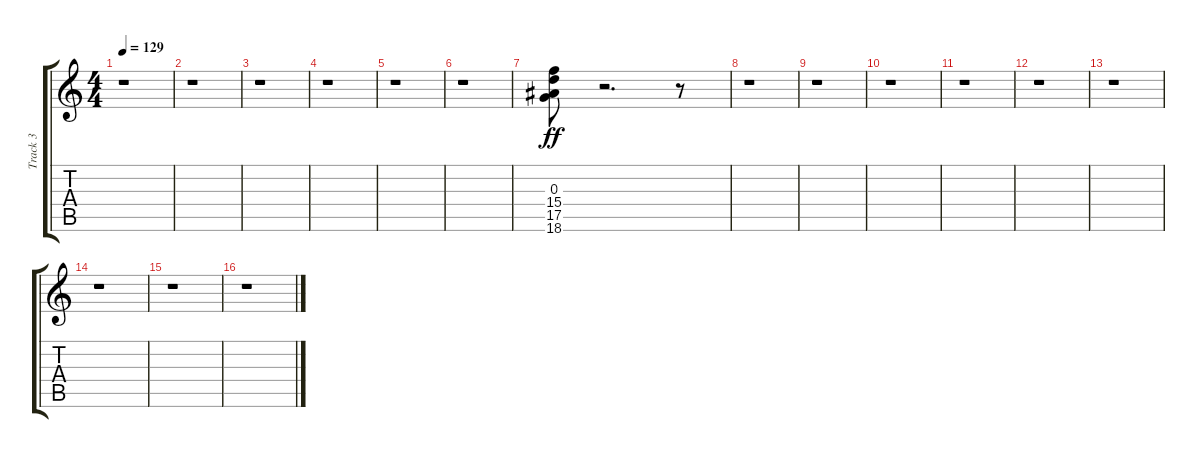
\track ("Track 3" "Track 3") {instrument acousticguitarsteel}
\staff {score tabs}
\tuning (E4 B3 G3 D3 A2 E2) {hide}
\ts (4 4)
\tempo 129
\clef g2
\ks c
r.1{dy ff} |
r.1 |
r.1 |
r.1 |
r.1 |
r.1 |
(0.3 15.4 17.5 18.6).8 r.2{d} r.8 |
r.1 |
r.1 |
r.1 |
r.1 |
r.1 |
r.1 |
r.1 |
r.1 |
r.1
